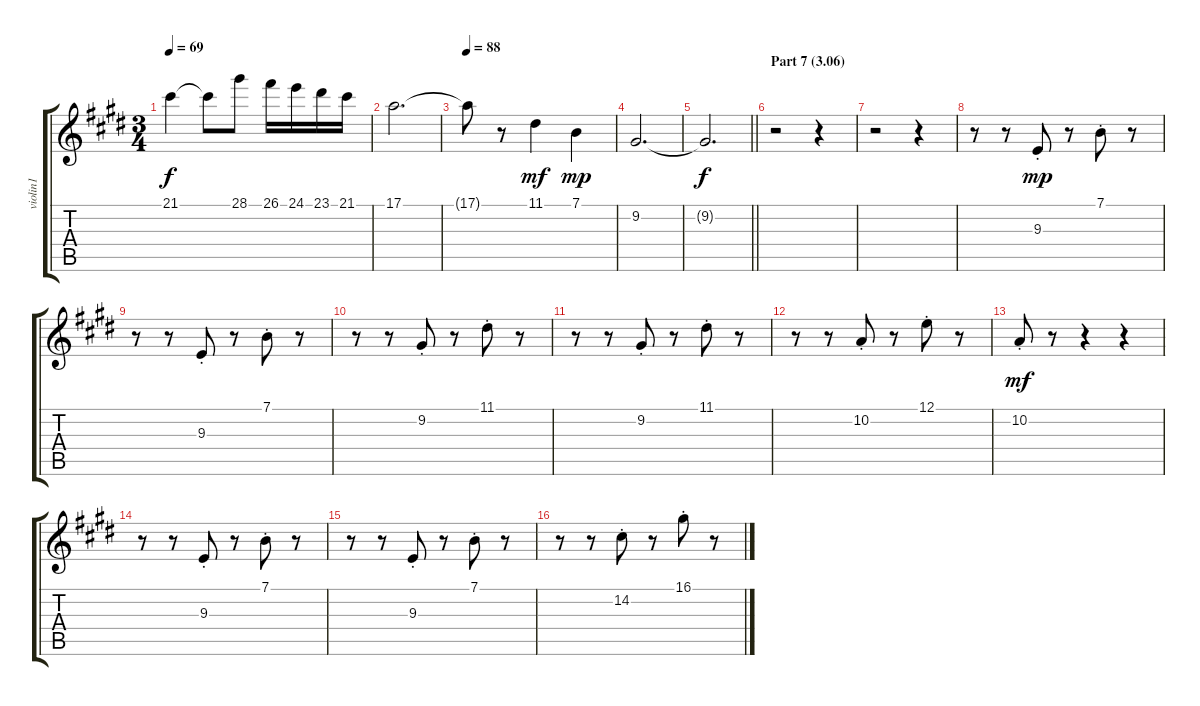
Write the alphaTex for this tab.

\track ("violin1" "violin1") {instrument violin}
\staff {score tabs}
\tuning (E4 B3 G3 D3 A2 E2) {hide}
\ts (3 4)
\tempo 69
\clef g2
\ks e
21.1.4{dy f} 21.1{t}.8 28.1.8 26.1.16 24.1.16 23.1.16 21.1.16 |
17.1.2{d} |
\tempo 88
17.1{t}.8 r.8 11.1.4{dy mf} 7.1.4{dy mp} |
9.2.2{d} |
\barLineRight lightlight
9.2{t}.2{d dy f} |
\section ("" "Part 7 (3.06)")
r.2 r.4 |
r.2 r.4 |
r.8 r.8 9.3{st}.8{dy mp} r.8 7.1{st}.8 r.8 |
r.8 r.8 9.3{st}.8 r.8 7.1{st}.8 r.8 |
r.8 r.8 9.2{st}.8 r.8 11.1{st}.8 r.8 |
r.8 r.8 9.2{st}.8 r.8 11.1{st}.8 r.8 |
r.8 r.8 10.2{st}.8 r.8 12.1{st}.8 r.8 |
10.2{st}.8{dy mf} r.8 r.4 r.4 |
r.8 r.8 9.3{st}.8 r.8 7.1{st}.8 r.8 |
r.8 r.8 9.3{st}.8 r.8 7.1{st}.8 r.8 |
r.8 r.8 14.2{st}.8 r.8 16.1{st}.8 r.8
